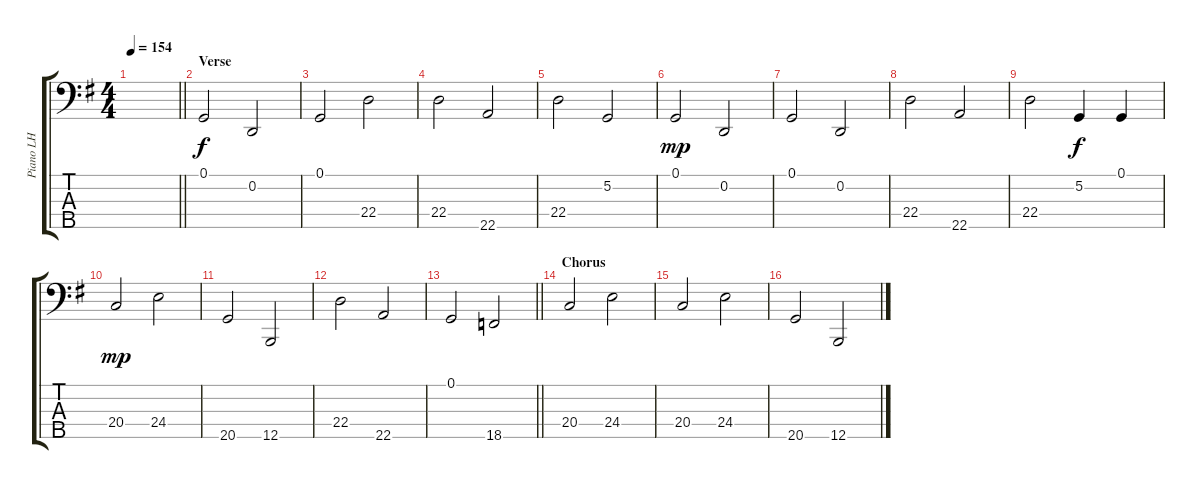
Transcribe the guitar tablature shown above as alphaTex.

\track ("Piano LH" "Piano LH") {instrument electricpiano2}
\staff {score tabs}
\tuning (G2 D2 A1 E1 B0) {hide}
\ts (4 4)
\tempo 154
\clef f4
\barLineRight lightlight
\ks g
|
\section ("" "Verse")
0.1.2 0.2.2 |
0.1.2 22.4.2 |
22.4.2 22.5.2 |
22.4.2 5.2.2{dy f} |
0.1.2{dy mp} 0.2.2 |
0.1.2 0.2.2 |
22.4.2 22.5.2 |
22.4.2 5.2.4{dy f} 0.1.4 |
20.4.2{dy mp} 24.4.2 |
20.5.2 12.5.2 |
22.4.2 22.5.2 |
\barLineRight lightlight
0.1.2 18.5.2 |
\section ("" "Chorus")
20.4.2 24.4.2 |
20.4.2 24.4.2 |
20.5.2 12.5.2
